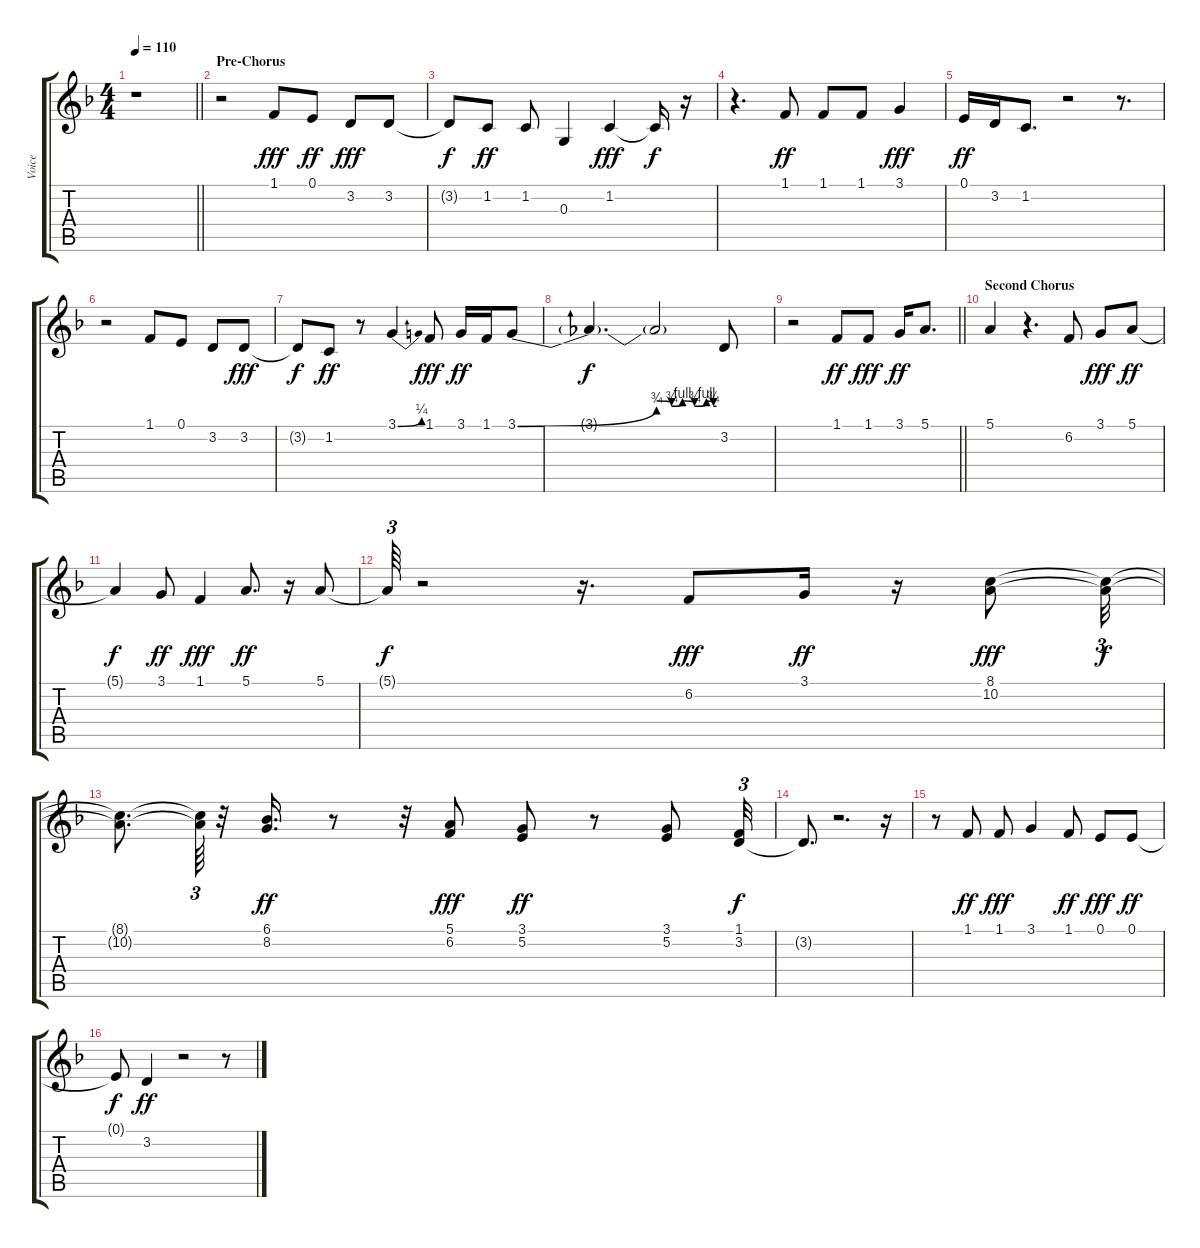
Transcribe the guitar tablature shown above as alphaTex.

\track ("Voice" "Voice") {instrument viola}
\staff {score tabs}
\tuning (E4 B3 G3 D3 A2 E2) {hide}
\ts (4 4)
\tempo 110
\clef g2
\barLineRight lightlight
\ks dminor
r.1{dy f} |
\section ("" "Pre-Chorus")
\ks f
r.2 1.1.8{dy fff} 0.1.8{dy ff} 3.2.8{dy fff} 3.2.8 |
3.2{t}.8{dy f} 1.2.8{dy ff} 1.2.8 0.3.4 1.2.4{dy fff} 1.2{t}.16{dy f} r.16 |
r.4{d} 1.1.8{dy ff} 1.1.8 1.1.8 3.1.4{dy fff} |
0.1.16{dy ff} 3.2.16 1.2.8{d} r.2 r.8{d} |
\ks dminor
r.2 1.1.8 0.1.8 3.2.8 3.2.8{dy fff} |
3.2{t}.8{dy f} 1.2.8{dy ff} r.8 3.1{be (bend 0 0 60 1)}.4 1.1.8{dy fff} 3.1.16{dy ff} 1.1.16 3.1{be (bend 0 0 60 3)}.8 |
3.1{t}.4{d dy f} 3.1{be (custom 0 4 15 3 26 4 38 3 50 4 57 3 60 3) t}.2 3.2.8 |
\barLineRight lightlight
r.2 1.1.8{dy ff} 1.1.8{dy fff} 3.1.16{dy ff} 5.1.8{d} |
\section ("" "Second Chorus")
5.1.4 r.4{d} 6.2.8 3.1.8{dy fff} 5.1.8{dy ff} |
5.1{t}.4{dy f} 3.1.8{dy ff} 1.1.4{dy fff} 5.1.8{d dy ff} r.16 5.1.8 |
5.1{t}.64{tu (3 2) dy f} r.2 r.16{d} 6.2.8{dy fff} 3.1.16{dy ff} r.16 (8.1 10.2).8{dy fff} (8.1{t} 10.2{t}).32{tu (3 2) dy f} |
(8.1{t} 10.2{t}).8{d} (8.1{t} 10.2{t}).64{tu (3 2)} r.32 (6.1 8.2).16{d dy ff} r.8 r.32 (5.1 6.2).8{dy fff} (3.1 5.2).8{dy ff} r.8 (3.1 5.2).8 (1.1 3.2).32{tu (3 2) dy f} |
3.2{t}.8{d} r.2{d} r.16 |
r.8 1.1.8{dy ff} 1.1.8{dy fff} 3.1.4 1.1.8{dy ff} 0.1.8{dy fff} 0.1.8{dy ff} |
0.1{t}.8{dy f} 3.2.4{dy ff} r.2 r.8
